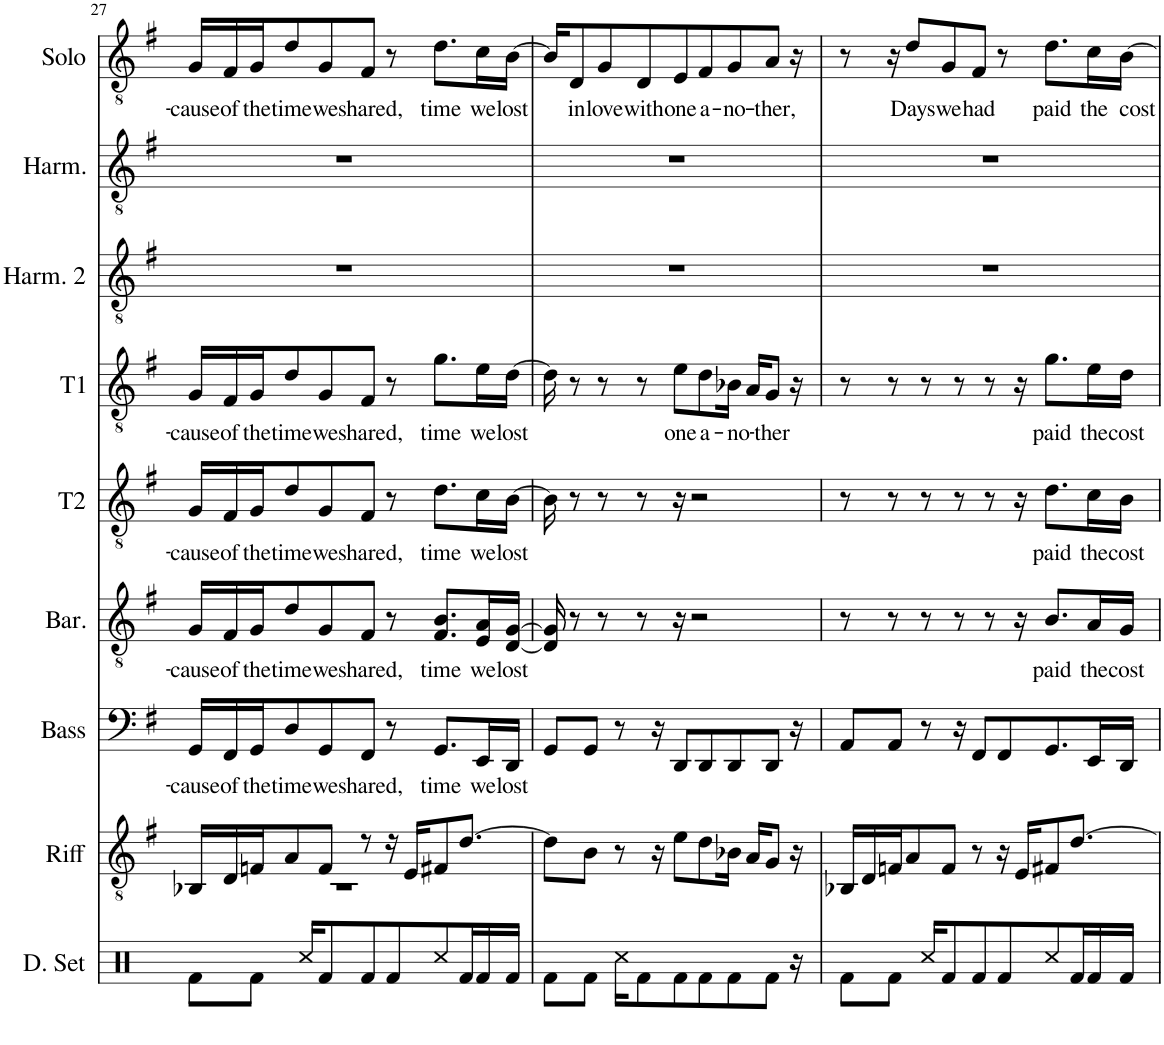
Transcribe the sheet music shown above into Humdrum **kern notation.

**kern	**kern	**kern	**text	**kern	**text	**kern	**text	**kern	**text	**kern	**kern	**kern	**text
*part9	*part8	*part7	*part7	*part6	*part6	*part5	*part5	*part4	*part4	*part3	*part2	*part1	*part1
*staff9	*staff8	*staff7	*staff7	*staff6	*staff6	*staff5	*staff5	*staff4	*staff4	*staff3	*staff2	*staff1	*staff1
*I"Drumset	*I"Riff	*I"Bass	*	*I"Baritone	*	*I"Tenor II	*	*I"Tenor I	*	*I"Harmony II	*I"Harmony I	*I"Solo	*
*I'D. Set	*I'Riff	*I'Bass	*	*I'Bar.	*	*I'T2	*	*I'T1	*	*I'Harm. 2	*I'Harm.	*I'Solo	*
!!LO:PB:g=z
*clefX	*clefGv2	*clefF4	*	*clefGv2	*	*clefGv2	*	*clefGv2	*	*clefGv2	*clefGv2	*clefGv2	*
*k[]	*k[f#]	*k[f#]	*	*k[f#]	*	*k[f#]	*	*k[f#]	*	*k[f#]	*k[f#]	*k[f#]	*
*M4/4	*M4/4	*M4/4	*	*M4/4	*	*M4/4	*	*M4/4	*	*M4/4	*M4/4	*M4/4	*
=27	=27	=27	=27	=27	=27	=27	=27	=27	=27	=27	=27	=27	=27
*	*^	*	*	*	*	*	*	*	*	*	*	*	*
!	!	!	!	!LO:LY:b	!	!LO:LY:b	!	!LO:LY:b	!	!LO:LY:b	!	!	!	!LO:LY:b
8Rf\L	16BB-X/LL	1r	16GG/LL	-cause	16G/LL	-cause	16G/LL	-cause	16G/LL	-cause	1r	1r	16G/LL	-cause
!	!	!	!	!LO:LY:b	!	!LO:LY:b	!	!LO:LY:b	!	!LO:LY:b	!	!	!	!LO:LY:b
.	16D/	.	16FF#/	of	16F#/	of	16F#/	of	16F#/	of	.	.	16F#/	of
!	!	!	!	!LO:LY:b	!	!LO:LY:b	!	!LO:LY:b	!	!LO:LY:b	!	!	!	!LO:LY:b
8Rf\J	16Fn/J	.	16GG/J	the	16G/J	the	16G/J	the	16G/J	the	.	.	16G/J	the
!	!	!	!	!LO:LY:b	!	!LO:LY:b	!	!LO:LY:b	!	!LO:LY:b	!	!	!	!LO:LY:b
.	8A/	.	8D/	time	8d/	time	8d/	time	8d/	time	.	.	8d/	time
16Rcc/KL	.	.	.	.	.	.	.	.	.	.	.	.	.	.
!	!	!	!	!LO:LY:b	!	!LO:LY:b	!	!LO:LY:b	!	!LO:LY:b	!	!	!	!LO:LY:b
8Rf/	8F/J	.	8GG/	we	8G/	we	8G/	we	8G/	we	.	.	8G/	we
!	!	!	!	!LO:LY:b	!	!LO:LY:b	!	!LO:LY:b	!	!LO:LY:b	!	!	!	!LO:LY:b
8Rf/	8r	.	8FF#/J	shared,	8F#/J	shared,	8F#/J	shared,	8F#/J	shared,	.	.	8F#/J	shared,
8Rf/	16r	.	8r	.	8r	.	8r	.	8r	.	.	.	8r	.
.	16E/KL	.	.	.	.	.	.	.	.	.	.	.	.	.
!	!	!	!	!LO:LY:b	!	!LO:LY:b	!	!LO:LY:b	!	!LO:LY:b	!	!	!	!LO:LY:b
8Rcc/	8F#X/	.	8.GG/L	time	8.F#/ 8.B/L	time	8.d\L	time	8.g\L	time	.	.	8.d\L	time
16Rf/L	[8.d/J	.	.	.	.	.	.	.	.	.	.	.	.	.
!	!	!	!	!LO:LY:b	!	!LO:LY:b	!	!LO:LY:b	!	!LO:LY:b	!	!	!	!LO:LY:b
16Rf/	.	.	16EE/L	we	16E/ 16A/L	we	16c\L	we	16e\L	we	.	.	16c\L	we
!	!	!	!	!LO:LY:b	!	!LO:LY:b	!	!LO:LY:b	!	!LO:LY:b	!	!	!	!LO:LY:b
16Rf/JJ	.	.	16DD/JJ	lost	[16D/ [16G/JJ	lost	[16B\JJ	lost	[16d\JJ	lost	.	.	[16B\JJ	lost
*	*v	*v	*	*	*	*	*	*	*	*	*	*	*	*
=28	=28	=28	=28	=28	=28	=28	=28	=28	=28	=28	=28	=28	=28
8Rf\L	8d\L]	8GG/L	.	16D/] 16G/]	.	16B\]	.	16d\]	.	1r	1r	16B/KL]	.
!	!	!	!	!	!	!	!	!	!	!	!	!	!LO:LY:b
.	.	.	.	8r	.	8r	.	8r	.	.	.	8D/	in
8Rf\J	8B\J	8GG/J	.	.	.	.	.	.	.	.	.	.	.
!	!	!	!	!	!	!	!	!	!	!	!	!	!LO:LY:b
.	.	.	.	8r	.	8r	.	8r	.	.	.	8G/	love
16Rcc\KL	8r	8r	.	.	.	.	.	.	.	.	.	.	.
!	!	!	!	!	!	!	!	!	!	!	!	!	!LO:LY:b
8Rf\	.	.	.	8r	.	8r	.	8r	.	.	.	8D/	with
.	16r	16r	.	.	.	.	.	.	.	.	.	.	.
!	!	!	!	!	!	!	!	!	!LO:LY:b	!	!	!	!LO:LY:b
8Rf\	8e\L	8DD/L	.	16r	.	16r	.	8e\L	one	.	.	8E/	one
.	.	.	.	2r	.	2r	.	.	.	.	.	.	.
!	!	!	!	!	!	!	!	!	!LO:LY:b	!	!	!	!LO:LY:b
8Rf\	8d\	8DD/	.	.	.	.	.	8d\	a-	.	.	8F#/	a-
!	!	!	!	!	!	!	!	!	!LO:LY:b	!	!	!	!LO:LY:b
8Rf\	16B-X\Jk	8DD/	.	.	.	.	.	16B-X\Jk	-no-	.	.	8G/	-no-
.	16A/KL	.	.	.	.	.	.	16A/KL	.	.	.	.	.
!	!	!	!	!	!	!	!	!	!LO:LY:b	!	!	!	!LO:LY:b
8Rf\J	8G/J	8DD/J	.	.	.	.	.	8G/J	ther	.	.	8A/J	-ther,
16r	16r	16r	.	.	.	.	.	16r	.	.	.	16r	.
=29	=29	=29	=29	=29	=29	=29	=29	=29	=29	=29	=29	=29	=29
8Rf\L	16BB-X/LL	8AA/L	.	8r	.	8r	.	8r	.	1r	1r	8r	.
.	16D/	.	.	.	.	.	.	.	.	.	.	.	.
8Rf\J	16Fn/J	8AA/J	.	8r	.	8r	.	8r	.	.	.	16r	.
!	!	!	!	!	!	!	!	!	!	!	!	!	!LO:LY:b
.	8A/	.	.	.	.	.	.	.	.	.	.	8d/L	Days
16Rcc/KL	.	8r	.	8r	.	8r	.	8r	.	.	.	.	.
!	!	!	!	!	!	!	!	!	!	!	!	!	!LO:LY:b
8Rf/	8F/J	.	.	.	.	.	.	.	.	.	.	8G/	we
.	.	16r	.	8r	.	8r	.	8r	.	.	.	.	.
!	!	!	!	!	!	!	!	!	!	!	!	!	!LO:LY:b
8Rf/	8r	8FF#/L	.	.	.	.	.	.	.	.	.	8F#/J	had
.	.	.	.	8r	.	8r	.	8r	.	.	.	.	.
8Rf/	16r	8FF#/	.	.	.	.	.	.	.	.	.	8r	.
.	16E/KL	.	.	16r	.	16r	.	16r	.	.	.	.	.
!	!	!	!	!	!LO:LY:b	!	!LO:LY:b	!	!LO:LY:b	!	!	!	!LO:LY:b
8Rcc/	8F#X/	8.GG/	.	8.B/L	paid	8.d\L	paid	8.g\L	paid	.	.	8.d\L	paid
16Rf/L	[8.d/J	.	.	.	.	.	.	.	.	.	.	.	.
!	!	!	!	!	!LO:LY:b	!	!LO:LY:b	!	!LO:LY:b	!	!	!	!LO:LY:b
16Rf/	.	16EE/L	.	16A/L	the	16c\L	the	16e\L	the	.	.	16c\L	the
!	!	!	!	!	!LO:LY:b	!	!LO:LY:b	!	!LO:LY:b	!	!	!	!LO:LY:b
16Rf/JJ	.	16DD/JJ	.	16G/JJ	cost	16B\JJ	cost	16d\JJ	cost	.	.	[16B\JJ	cost
=	=	=	=	=	=	=	=	=	=	=	=	=	=
*-	*-	*-	*-	*-	*-	*-	*-	*-	*-	*-	*-	*-	*-
